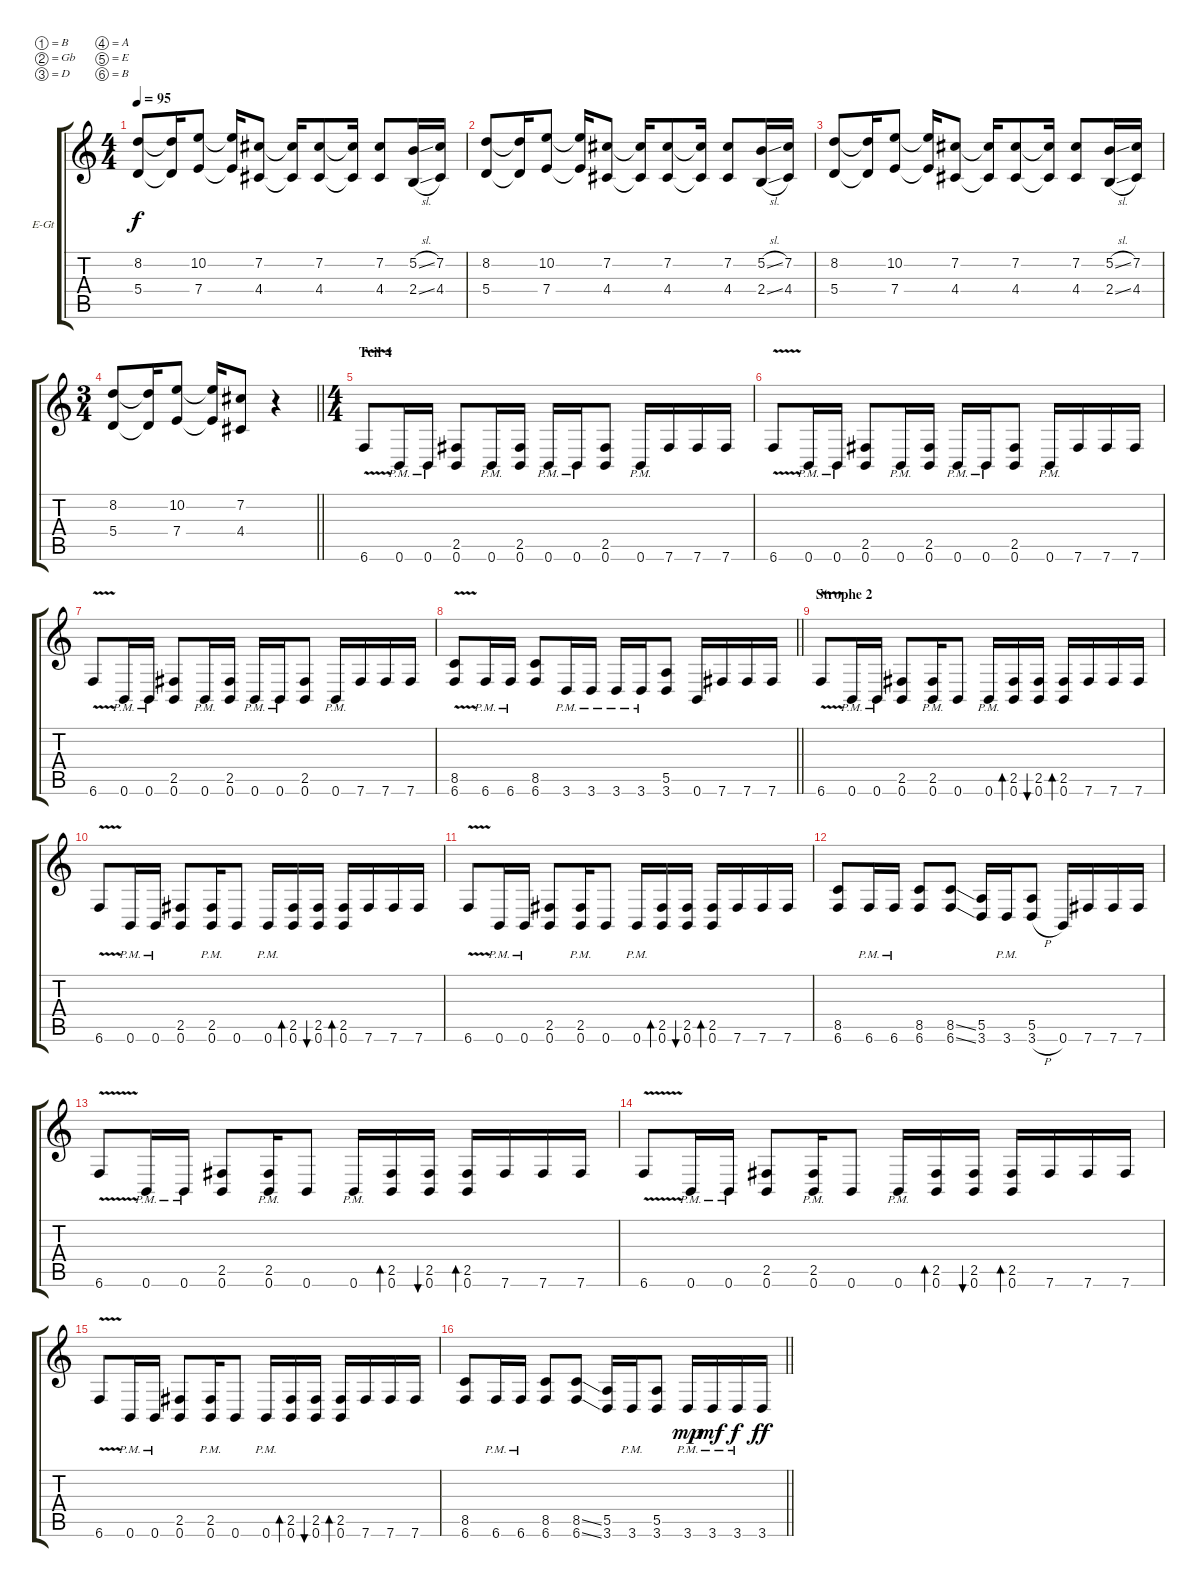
\bracketExtendMode groupsimilarinstruments
\firstSystemTrackNameOrientation horizontal
\otherSystemsTrackNameOrientation horizontal
\track ("Guitar 2" "E-Gt") {instrument distortionguitar}
\staff {score tabs}
\tuning (B3 Gb3 D3 A2 E2 B1)
\ts (4 4)
\tempo 95
\clef g2
\ks c
(8.2 5.4).8{dy f} (8.2{t} 5.4{t}).16 (10.2 7.4).8 (10.2{t} 7.4{t}).16 (7.2 4.4).8 (7.2{t} 4.4{t}).16 (7.2 4.4).8 (7.2{t} 4.4{t}).16 (7.2 4.4).8 (5.2{sl} 2.4{sl}).16 (7.2 4.4).16 |
(8.2 5.4).8 (8.2{t} 5.4{t}).16 (10.2 7.4).8 (10.2{t} 7.4{t}).16 (7.2 4.4).8 (7.2{t} 4.4{t}).16 (7.2 4.4).8 (7.2{t} 4.4{t}).16 (7.2 4.4).8 (5.2{sl} 2.4{sl}).16 (7.2 4.4).16 |
(8.2 5.4).8 (8.2{t} 5.4{t}).16 (10.2 7.4).8 (10.2{t} 7.4{t}).16 (7.2 4.4).8 (7.2{t} 4.4{t}).16 (7.2 4.4).8 (7.2{t} 4.4{t}).16 (7.2 4.4).8 (5.2{sl} 2.4{sl}).16 (7.2 4.4).16 |
\ts (3 4)
\barLineRight lightlight
(8.2 5.4).8 (8.2{t} 5.4{t}).16 (10.2 7.4).8 (10.2{t} 7.4{t}).16 (7.2 4.4).8 r.4 |
\ts (4 4)
\section ("" "Teil 4")
6.6{v}.8 0.6{pm}.16 0.6{pm}.16 (2.5 0.6).8 0.6{pm}.16 (2.5 0.6).16 0.6{pm}.16 0.6{pm}.16 (2.5 0.6).8 0.6{pm}.16 7.6.16 7.6.16 7.6.16 |
6.6{v}.8 0.6{pm}.16 0.6{pm}.16 (2.5 0.6).8 0.6{pm}.16 (2.5 0.6).16 0.6{pm}.16 0.6{pm}.16 (2.5 0.6).8 0.6{pm}.16 7.6.16 7.6.16 7.6.16 |
6.6{v}.8 0.6{pm}.16 0.6{pm}.16 (2.5 0.6).8 0.6{pm}.16 (2.5 0.6).16 0.6{pm}.16 0.6{pm}.16 (2.5 0.6).8 0.6{pm}.16 7.6.16 7.6.16 7.6.16 |
\barLineRight lightlight
(8.5{v} 6.6{v}).8 6.6{pm}.16 6.6{pm}.16 (8.5 6.6).8 3.6{pm}.16 3.6{pm}.16 3.6{pm}.16 3.6{pm}.16 (5.5 3.6).8 0.6.16 7.6.16 7.6.16 7.6.16 |
\section ("" "Strophe 2")
6.6{v}.8 0.6{pm}.16 0.6{pm}.16 (2.5 0.6).8 (2.5{pm} 0.6{pm}).16 0.6.8 0.6{pm}.16 (2.5 0.6).16{bd 60} (2.5 0.6).16{bu 60} (2.5 0.6).16{bd 60} 7.6.16 7.6.16 7.6.16 |
6.6{v}.8 0.6{pm}.16 0.6{pm}.16 (2.5 0.6).8 (2.5{pm} 0.6{pm}).16 0.6.8 0.6{pm}.16 (2.5 0.6).16{bd 60} (2.5 0.6).16{bu 60} (2.5 0.6).16{bd 60} 7.6.16 7.6.16 7.6.16 |
6.6{v}.8 0.6{pm}.16 0.6{pm}.16 (2.5 0.6).8 (2.5{pm} 0.6{pm}).16 0.6.8 0.6{pm}.16 (2.5 0.6).16{bd 60} (2.5 0.6).16{bu 60} (2.5 0.6).16{bd 60} 7.6.16 7.6.16 7.6.16 |
(8.5 6.6).8 6.6{pm}.16 6.6{pm}.16 (8.5 6.6).8 (8.5{ss} 6.6{ss}).8 (5.5 3.6).16 3.6{pm}.16 (5.5 3.6{h}).8 0.6.16 7.6.16 7.6.16 7.6.16 |
6.6{v}.8 0.6{pm}.16 0.6{pm}.16 (2.5 0.6).8 (2.5{pm} 0.6{pm}).16 0.6.8 0.6{pm}.16 (2.5 0.6).16{bd 60} (2.5 0.6).16{bu 60} (2.5 0.6).16{bd 60} 7.6.16 7.6.16 7.6.16 |
6.6{v}.8 0.6{pm}.16 0.6{pm}.16 (2.5 0.6).8 (2.5{pm} 0.6{pm}).16 0.6.8 0.6{pm}.16 (2.5 0.6).16{bd 60} (2.5 0.6).16{bu 60} (2.5 0.6).16{bd 60} 7.6.16 7.6.16 7.6.16 |
6.6{v}.8 0.6{pm}.16 0.6{pm}.16 (2.5 0.6).8 (2.5{pm} 0.6{pm}).16 0.6.8 0.6{pm}.16 (2.5 0.6).16{bd 60} (2.5 0.6).16{bu 60} (2.5 0.6).16{bd 60} 7.6.16 7.6.16 7.6.16 |
\barLineRight lightlight
(8.5 6.6).8 6.6{pm}.16 6.6{pm}.16 (8.5 6.6).8 (8.5{ss} 6.6{ss}).8 (5.5 3.6).16 3.6{pm}.16 (5.5 3.6).8 3.6{pm}.16{dy mp} 3.6{pm}.16{dy mf} 3.6{pm}.16{dy f} 3.6.16{dy ff}
